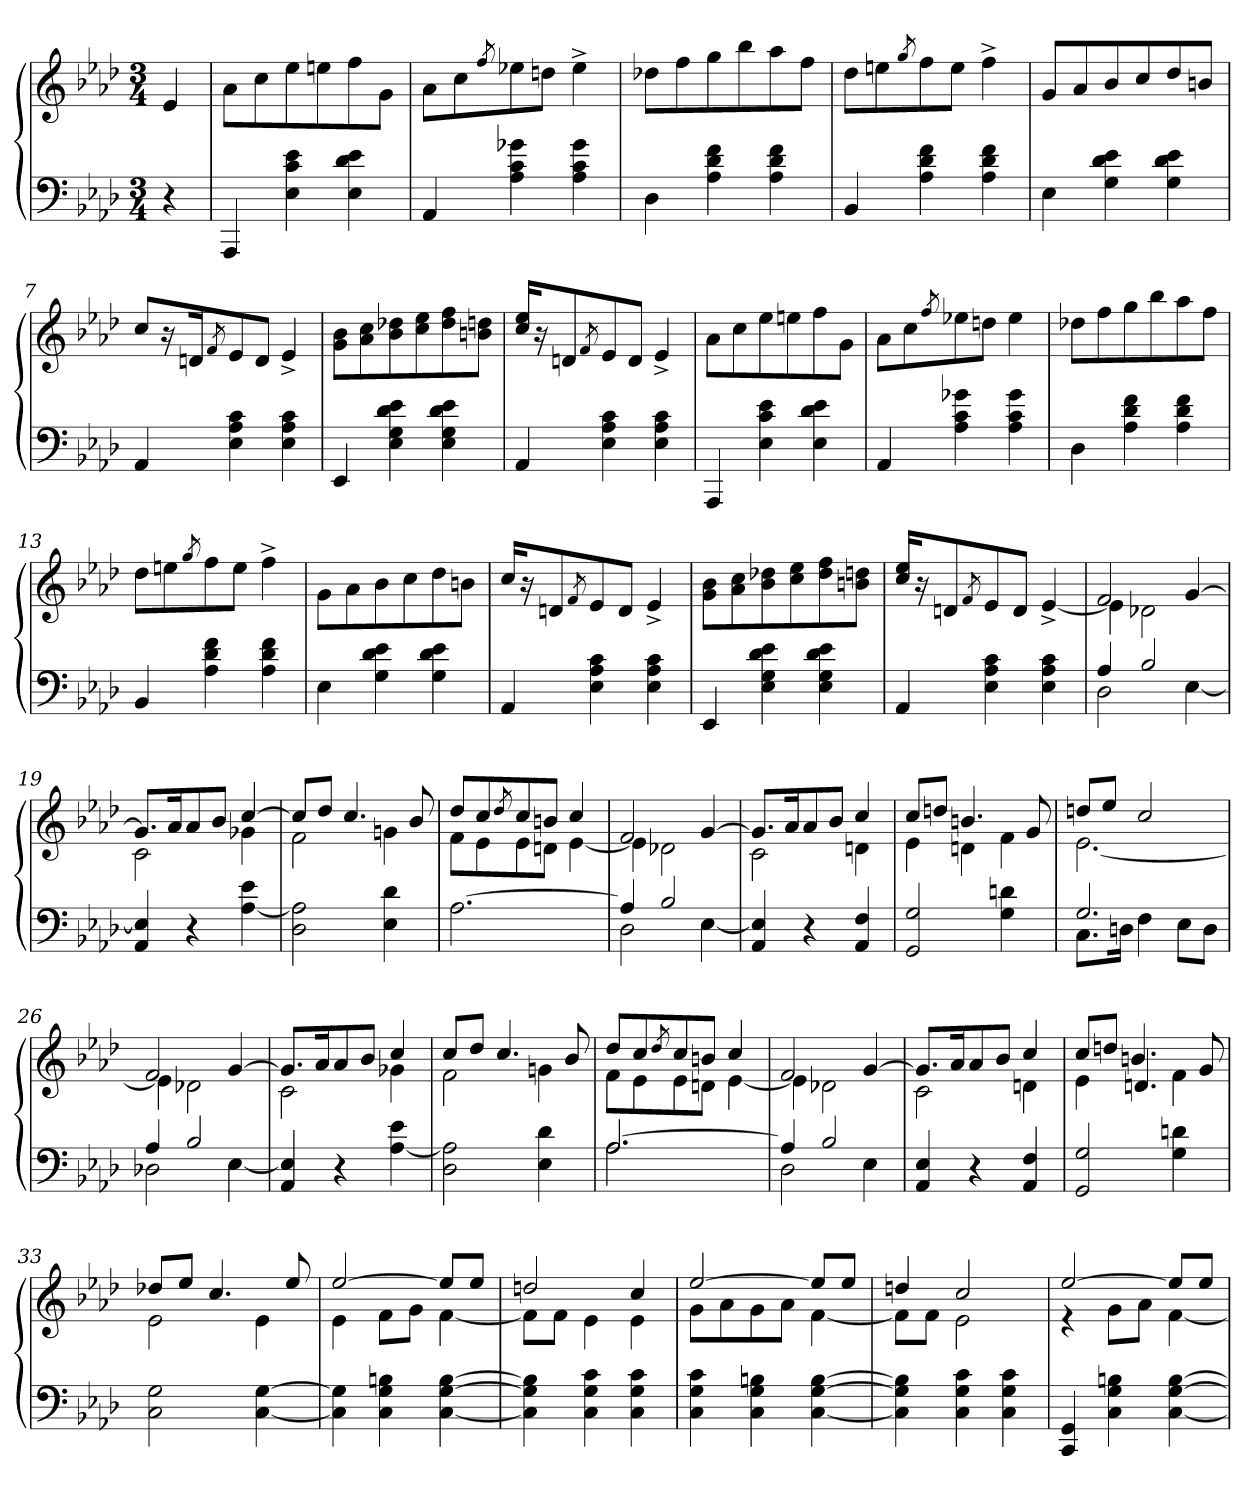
**kern	**kern
*part2	*part1
*staff2	*staff1
*clefF4	*clefG2
*k[b-e-a-d-]	*k[b-e-a-d-]
*A-:	*A-:
*M3/4	*M3/4
=1	=1
4r	4e-
=2	=2
4AAA-	8a-L
.	8cc
4e- 4c 4E-	8ee-
.	8een
4e- 4d- 4E-	8ff
.	8gJ
=3	=3
4AA-	8a-L
.	8cc
.	8qff/
4g-X 4c 4A-	8ee-X
.	8ddnJ
4g- 4c 4A-	4ee-^>
=4	=4
4D-	8dd-XL
.	8ff
4f 4d- 4A-	8gg
.	8bb-
4f 4d- 4A-	8aa-
.	8ffJ
=5	=5
4BB-	8dd-L
.	8een
.	8qgg/
4f 4d- 4A-	8ff
.	8eeJ
4f 4d- 4A-	4ff^>
=6	=6
4E-	8g/L
.	8a-
4e- 4d- 4G	8b-
.	8cc
4e- 4d- 4G	8dd-
.	8bnJ
=7	=7
4AA-	8ccL
.	16r
.	16dn
.	8qf/
4c 4A- 4E-	8e-
.	8dJ
4c 4A- 4E-	4e-^>
=8	=8
4EE-	8b- 8gL
.	8cc 8a-
4e- 4d- 4G 4E-	8dd-X 8b-
.	8ee- 8cc
4e- 4d- 4G 4E-	8ff 8dd-
.	8ddn 8bnJ
=9	=9
4AA-	16ee-/ 16ccL
.	16r
.	8dn
.	8qf/
4c 4A- 4E-	8e-
.	8dJ
4c 4A- 4E-	4e-^>
=10	=10
4AAA-	8a-L
.	8cc
4e- 4c 4E-	8ee-
.	8een
4e- 4d- 4E-	8ff
.	8gJ
=11	=11
4AA-	8a-L
.	8cc
.	8qff/
4g-X 4c 4A-	8ee-X
.	8ddnJ
4g- 4c 4A-	4ee-
=12	=12
4D-	8dd-XL
.	8ff
4f 4d- 4A-	8gg
.	8bb-
4f 4d- 4A-	8aa-
.	8ffJ
=13	=13
4BB-	8dd-L
.	8een
.	8qgg/
4f 4d- 4A-	8ff
.	8eeJ
4f 4d- 4A-	4ff^>
=14	=14
4E-	8gL
.	8a-
4e- 4d- 4G	8b-
.	8cc
4e- 4d- 4G	8dd-
.	8bnJ
=15	=15
4AA-	16ccL
.	16r
.	8dn
.	8qf/
4c 4A- 4E-	8e-
.	8dJ
4c 4A- 4E-	4e-^>
=16	=16
4EE-	8b- 8gL
.	8cc 8a-
4e- 4d- 4G 4E-	8dd-X 8b-
.	8ee- 8cc
4e- 4d- 4G 4E-	8ff 8dd-
.	8ddn 8bnJ
=17	=17
4AA-	16ee- 16ccL
.	16r
.	8dn
.	8qf/
4c 4A- 4E-	8e-
.	8dJ
4c 4A- 4E-	[4e-^>
=18	=18
*^	*^
4A-	2D-	2f	4e-]
2B-	.	.	2d-X
.	[4E-	[4g	.
*v	*v	*	*
=19	=19	=19
4E-] 4AA-	8.gL]	2c
.	16a-	.
4r	8a-	.
.	8b-J	.
4e- [4A-	[4cc	4g-X
=20	=20	=20
2A-] 2D-	8ccL]	2f
.	8dd-J	.
.	4.cc	.
4d- 4E-	.	4gn
.	8b-	.
=21	=21	=21
[2.A-	8dd-L	8fL
.	8cc	8e-
.	8qdd-/	.
.	8cc	8e-
.	8bnJ	8dnJ
.	4cc	[4e-
=22	=22	=22
*^	*	*
4A-]	2D-	2f	4e-]
2B-	.	.	2d-X
.	[4E-	[4g	.
*v	*v	*	*
=23	=23	=23
4E-] 4AA-	8.gL]	2c
.	16a-	.
4r	8a-	.
.	8b-J	.
4F 4AA-	4cc	4dn
=24	=24	=24
2G 2GG	8ccL	4e-
.	8ddnJ	.
.	4.bn	4dn
4dn 4G	.	4f
.	8g	.
=25	=25	=25
*^	*	*
2.G	8.CL	8ddnL	[2.e-
.	.	8ee-J	.
.	16DnJk	.	.
.	4F	2cc	.
.	8E-L	.	.
.	8DJ	.	.
=26	=26	=26	=26
4A-	2D-X	2f	4e-]
2B-	.	.	2d-X
.	[4E-	[4g	.
*v	*v	*	*
=27	=27	=27
4E-] 4AA-	8.gL]	2c
.	16a-	.
4r	8a-	.
.	8b-J	.
4e- [4A-	4cc	4g-X
=28	=28	=28
2A-] 2D-	8ccL	2f
.	8dd-J	.
.	4.cc	.
4d- 4E-	.	4gn
.	8b-	.
=29	=29	=29
*^	*	*
[2.A-	2.A-	8dd-L	8fL
.	.	8cc	8e-
.	.	8qdd-/	.
.	.	8cc	8e-
.	.	8bnJ	8dnJ
.	.	4cc	[4e-
=30	=30	=30	=30
4A-]	2D-	2f	4e-]
2B-	.	.	2d-X
.	4E-	[4g	.
*v	*v	*	*
=31	=31	=31
4E- 4AA-	8.gL]	2c
.	16a-	.
4r	8a-	.
.	8b-J	.
4F 4AA-	4cc	4dn
=32	=32	=32
*	*	*^
2G 2GG	8ccL	4e-	4ryy
.	8ddnJ	.	.
.	4.bn	4ryy	4.dn
4dn 4G	.	4f	.
.	8g	.	8ryy
*	*	*v	*v
=33	=33	=33
2G 2C	8dd-XL	2e-
.	8ee-J	.
.	4.cc	.
[4G [4C	.	4e-
.	8ee-	.
=34	=34	=34
4G] 4C]	[2ee-	4e-
4Bn 4G 4C	.	8fL
.	.	8gJ
[4B [4G [4C	8ee-L]	[4f
.	8ee-J	.
=35	=35	=35
4Bn] 4G] 4C]	2ddn	8fL]
.	.	8fJ
4c 4G 4C	.	4e-
4c 4G 4C	4cc	4e-
=36	=36	=36
4c 4G 4C	[2ee-	8gL
.	.	8a-
4Bn 4G 4C	.	8g
.	.	8a-J
[4B [4G [4C	8ee-L]	[4f\
.	8ee-J	.
=37	=37	=37
4Bn] 4G] 4C]	4ddn	8fL]
.	.	8fJ
4c 4G 4C	2cc	2e-
4c 4G 4C	.	.
=38	=38	=38
4GG 4CC	[2ee-	4r
4Bn 4G 4C	.	8gL
.	.	8a-J
[4B [4G [4C	8ee-L]	[4f
.	8ee-J	.
*	*v	*v
=	=
*-	*-
